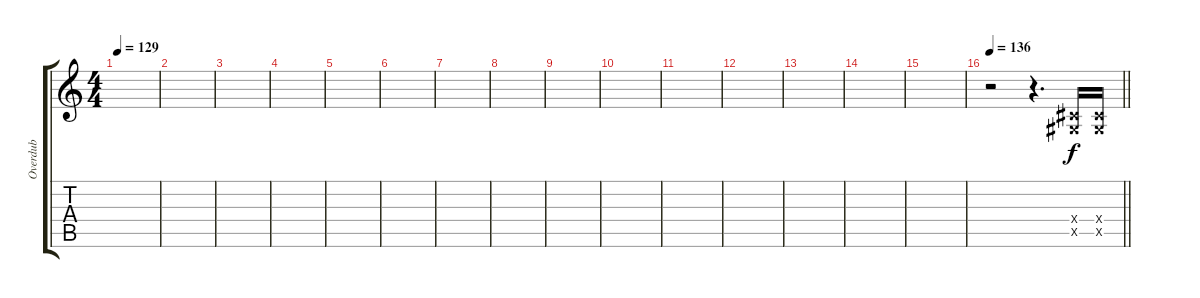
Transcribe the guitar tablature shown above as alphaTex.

\track ("Overdub" "Overdub") {instrument overdrivenguitar}
\staff {score tabs}
\tuning (Eb4 Bb3 Gb3 Db3 Ab2 Eb2) {hide}
\ts (4 4)
\tempo 129
\clef g2
\ks c
|
|
|
|
|
|
|
|
|
|
|
|
|
|
|
\tempo 136
\barLineRight lightlight
r.2 r.4{d} (0.4{x} 0.5{x}).16 (0.4{x} 0.5{x}).16
